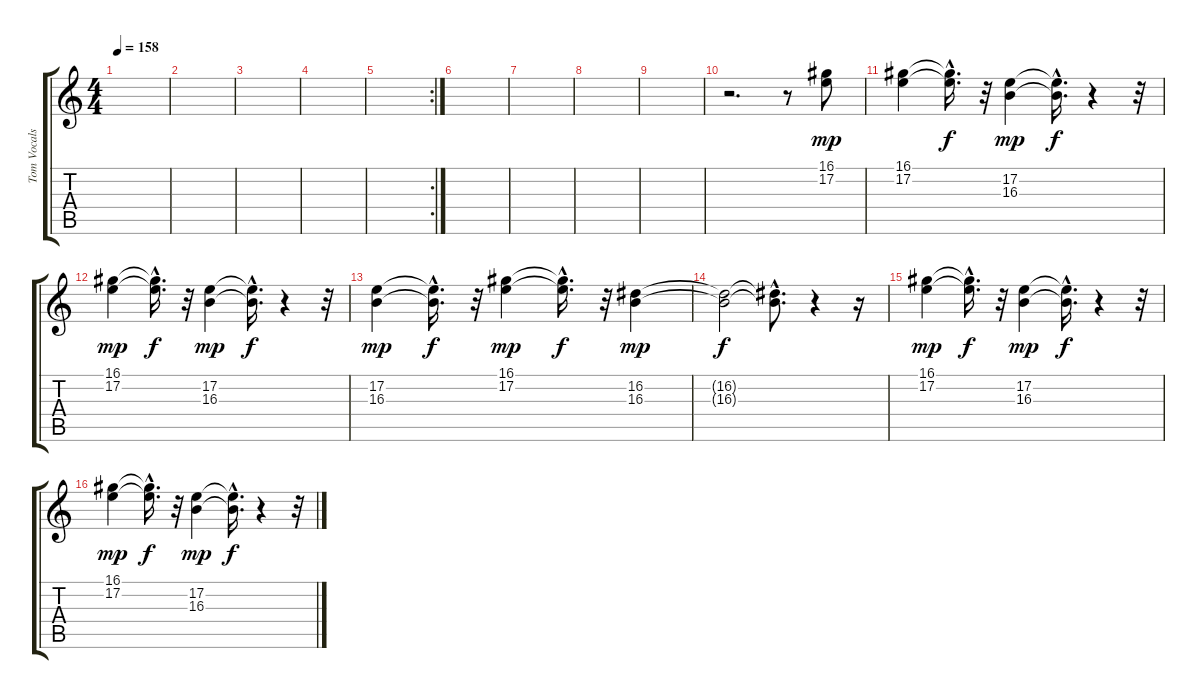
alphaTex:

\track ("Tom Vocals" "Tom Vocals") {instrument choiraahs}
\staff {score tabs}
\tuning (E4 B3 G3 D3 A2 E2) {hide}
\ts (4 4)
\tempo 158
\clef g2
\ks c
|
|
|
|
\rc 2
|
|
|
|
|
r.2{d} r.8 (16.1 17.2).8{dy mp} |
(16.1 17.2).4 (16.1{hac t} 17.2{hac t}).16{d dy f} r.32 (17.2 16.3).4{dy mp} (17.2{hac t} 16.3{hac t}).16{d dy f} r.4 r.32 |
(16.1 17.2).4{dy mp} (16.1{hac t} 17.2{hac t}).16{d dy f} r.32 (17.2 16.3).4{dy mp} (17.2{hac t} 16.3{hac t}).16{d dy f} r.4 r.32 |
(17.2 16.3).4{dy mp} (17.2{hac t} 16.3{hac t}).16{d dy f} r.32 (16.1 17.2).4{dy mp} (16.1{hac t} 17.2{hac t}).16{d dy f} r.32 (16.2 16.3).4{dy mp} |
(16.2{t} 16.3{t}).2{dy f} (16.2{hac t} 16.3{hac t}).8{d} r.4 r.16 |
(16.1 17.2).4{dy mp} (16.1{hac t} 17.2{hac t}).16{d dy f} r.32 (17.2 16.3).4{dy mp} (17.2{hac t} 16.3{hac t}).16{d dy f} r.4 r.32 |
(16.1 17.2).4{dy mp} (16.1{hac t} 17.2{hac t}).16{d dy f} r.32 (17.2 16.3).4{dy mp} (17.2{hac t} 16.3{hac t}).16{d dy f} r.4 r.32
